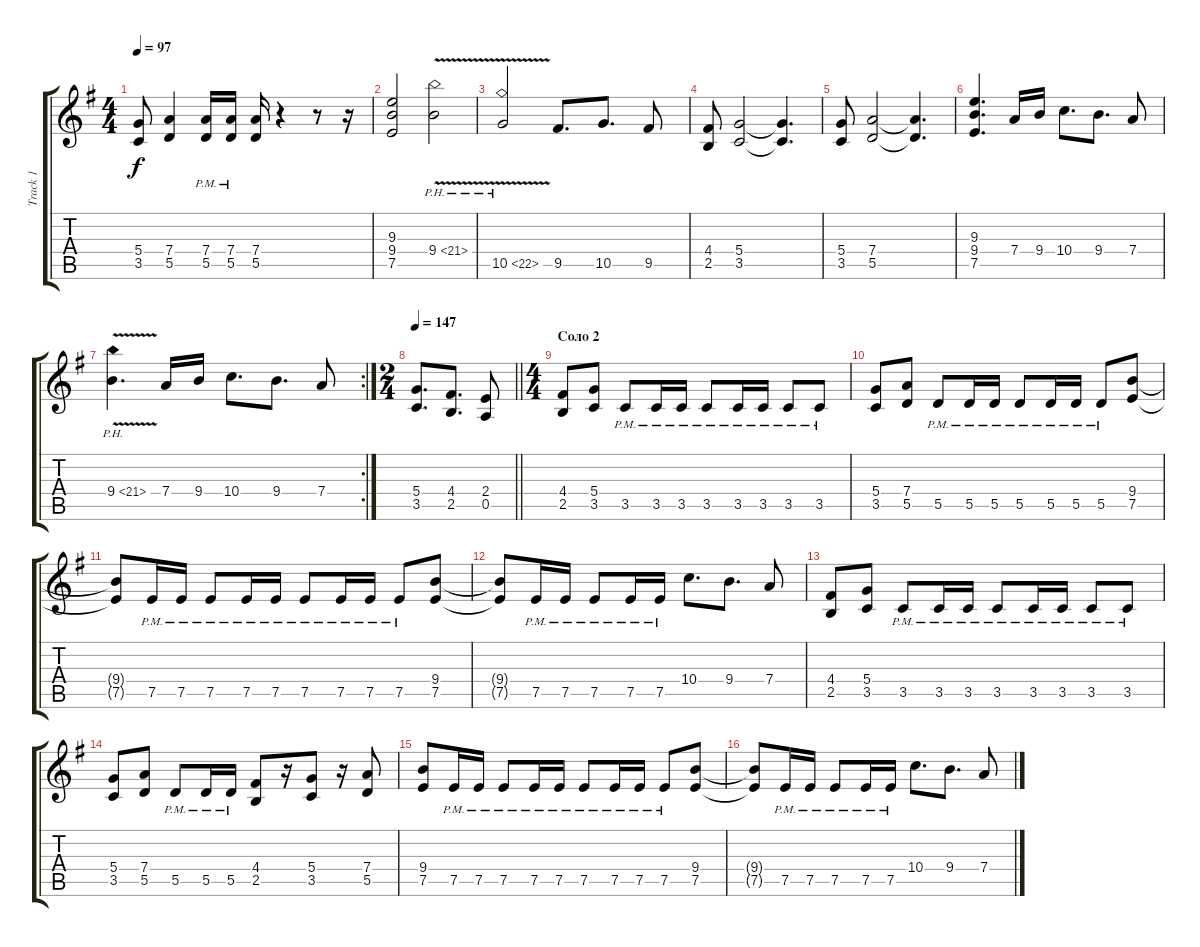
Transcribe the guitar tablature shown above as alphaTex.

\track ("Track 1" "Track 1") {instrument distortionguitar}
\staff {score tabs}
\tuning (E4 B3 G3 D3 A2 E2) {hide}
\ts (4 4)
\tempo 97
\clef g2
\ks eminor
(5.4 3.5).8{dy f} (7.4 5.5).4 (7.4{pm} 5.5{pm}).16 (7.4{pm} 5.5{pm}).16 (7.4 5.5).16 r.4 r.8 r.16 |
(9.3 9.4 7.5).2 9.4{ph 12 v}.2 |
10.5{ph 12 v}.2 9.5.8{d} 10.5.8{d} 9.5.8 |
(4.4 2.5).8 (5.4 3.5).2 (5.4{t} 3.5{t}).4{d} |
(5.4 3.5).8 (7.4 5.5).2 (7.4{t} 5.5{t}).4{d} |
(9.3 9.4 7.5).4{d} 7.4.16 9.4.16 10.4.8{d} 9.4.8{d} 7.4.8 |
\rc 2
9.4{ph 12 v}.4{d} 7.4.16 9.4.16 10.4.8{d} 9.4.8{d} 7.4.8 |
\ts (2 4)
\tempo 147
\barLineRight lightlight
(5.4 3.5).8{d} (4.4 2.5).8{d} (2.4 0.5).8 |
\ts (4 4)
\section ("" "Соло 2")
(4.4 2.5).8 (5.4 3.5).8 3.5{pm}.8 3.5{pm}.16 3.5{pm}.16 3.5{pm}.8 3.5{pm}.16 3.5{pm}.16 3.5{pm}.8 3.5{pm}.8 |
(5.4 3.5).8 (7.4 5.5).8 5.5{pm}.8 5.5{pm}.16 5.5{pm}.16 5.5{pm}.8 5.5{pm}.16 5.5{pm}.16 5.5{pm}.8 (9.4 7.5).8 |
(9.4{t} 7.5{t}).8 7.5{pm}.16 7.5{pm}.16 7.5{pm}.8 7.5{pm}.16 7.5{pm}.16 7.5{pm}.8 7.5{pm}.16 7.5{pm}.16 7.5{pm}.8 (9.4 7.5).8 |
(9.4{t} 7.5{t}).8 7.5{pm}.16 7.5{pm}.16 7.5{pm}.8 7.5{pm}.16 7.5{pm}.16 10.4.8{d} 9.4.8{d} 7.4.8 |
(4.4 2.5).8 (5.4 3.5).8 3.5{pm}.8 3.5{pm}.16 3.5{pm}.16 3.5{pm}.8 3.5{pm}.16 3.5{pm}.16 3.5{pm}.8 3.5{pm}.8 |
(5.4 3.5).8 (7.4 5.5).8 5.5{pm}.8 5.5{pm}.16 5.5{pm}.16 (4.4 2.5).8 r.16 (5.4 3.5).8 r.16 (7.4 5.5).8 |
(9.4 7.5).8 7.5{pm}.16 7.5{pm}.16 7.5{pm}.8 7.5{pm}.16 7.5{pm}.16 7.5{pm}.8 7.5{pm}.16 7.5{pm}.16 7.5{pm}.8 (9.4 7.5).8 |
(9.4{t} 7.5{t}).8 7.5{pm}.16 7.5{pm}.16 7.5{pm}.8 7.5{pm}.16 7.5{pm}.16 10.4.8{d} 9.4.8{d} 7.4.8
